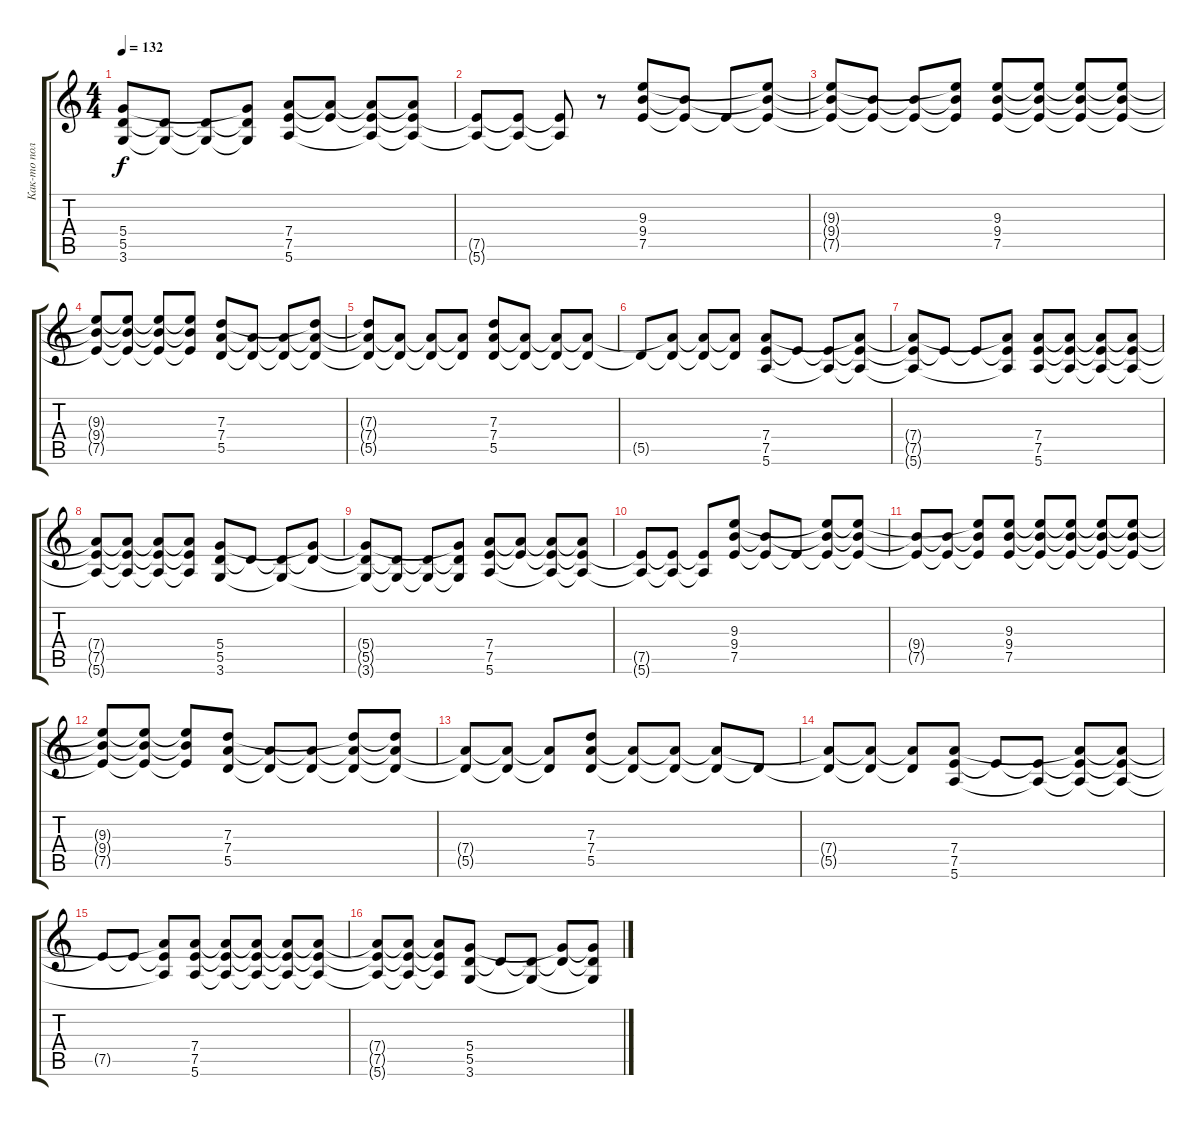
\track ("Как-то полуакустика" "Как-то пол") {instrument acousticguitarsteel}
\staff {score tabs}
\tuning (E4 B3 G3 D3 A2 E2) {hide}
\ts (4 4)
\tempo 132
\clef g2
\ks c
(5.4{t} 5.5{t} 3.6{t}).8{dy f} (5.5{t} 3.6{t}).8 (5.5{t} 3.6{t}).8 (5.4{t} 5.5{t} 3.6{t}).8 (7.4 7.5 5.6).8 (7.4{t} 7.5{t}).8 (7.4{t} 7.5{t} 5.6{t}).8 (7.4{t} 7.5{t} 5.6{t}).8 |
(7.5{t} 5.6{t}).8 (7.5{t} 5.6{t}).8 (7.5{t} 5.6{t}).8 r.8 (9.3 9.4 7.5).8 (9.4{t} 7.5{t}).8 7.5{t}.8 (9.3{t} 9.4{t} 7.5{t}).8 |
(9.3{t} 9.4{t} 7.5{t}).8 (9.4{t} 7.5{t}).8 (9.4{t} 7.5{t}).8 (9.3{t} 9.4{t} 7.5{t}).8 (9.3 9.4 7.5).8 (9.3{t} 9.4{t} 7.5{t}).8 (9.3{t} 9.4{t} 7.5{t}).8 (9.3{t} 9.4{t} 7.5{t}).8 |
(9.3{t} 9.4{t} 7.5{t}).8 (9.3{t} 9.4{t} 7.5{t}).8 (9.3{t} 9.4{t} 7.5{t}).8 (9.3{t} 9.4{t} 7.5{t}).8 (7.3 7.4 5.5).8 (7.4{t} 5.5{t}).8 (7.4{t} 5.5{t}).8 (7.3{t} 7.4{t} 5.5{t}).8 |
(7.3{t} 7.4{t} 5.5{t}).8 (7.4{t} 5.5{t}).8 (7.4{t} 5.5{t}).8 (7.4{t} 5.5{t}).8 (7.3 7.4 5.5).8 (7.4{t} 5.5{t}).8 (7.4{t} 5.5{t}).8 (7.4{t} 5.5{t}).8 |
5.5{t}.8 (7.4{t} 5.5{t}).8 (7.4{t} 5.5{t}).8 (7.4{t} 5.5{t}).8 (7.4 7.5 5.6).8 7.5{t}.8 (7.5{t} 5.6{t}).8 (7.4{t} 7.5{t} 5.6{t}).8 |
(7.4{t} 7.5{t} 5.6{t}).8 7.5{t}.8 7.5{t}.8 (7.4{t} 7.5{t} 5.6{t}).8 (7.4 7.5 5.6).8 (7.4{t} 7.5{t} 5.6{t}).8 (7.4{t} 7.5{t} 5.6{t}).8 (7.4{t} 7.5{t} 5.6{t}).8 |
(7.4{t} 7.5{t} 5.6{t}).8 (7.4{t} 7.5{t} 5.6{t}).8 (7.4{t} 7.5{t} 5.6{t}).8 (7.4{t} 7.5{t} 5.6{t}).8 (5.4 5.5 3.6).8 5.5{t}.8 (5.5{t} 3.6{t}).8 (5.4{t} 5.5{t}).8 |
(5.4{t} 5.5{t} 3.6{t}).8 (5.5{t} 3.6{t}).8 (5.5{t} 3.6{t}).8 (5.4{t} 5.5{t} 3.6{t}).8 (7.4 7.5 5.6).8 (7.4{t} 7.5{t}).8 (7.4{t} 7.5{t} 5.6{t}).8 (7.4{t} 7.5{t} 5.6{t}).8 |
(7.5{t} 5.6{t}).8 (7.5{t} 5.6{t}).8 (7.5{t} 5.6{t}).8 (9.3 9.4 7.5).8 (9.4{t} 7.5{t}).8 7.5{t}.8 (9.3{t} 9.4{t} 7.5{t}).8 (9.3{t} 9.4{t} 7.5{t}).8 |
(9.4{t} 7.5{t}).8 (9.4{t} 7.5{t}).8 (9.3{t} 9.4{t} 7.5{t}).8 (9.3 9.4 7.5).8 (9.3{t} 9.4{t} 7.5{t}).8 (9.3{t} 9.4{t} 7.5{t}).8 (9.3{t} 9.4{t} 7.5{t}).8 (9.3{t} 9.4{t} 7.5{t}).8 |
(9.3{t} 9.4{t} 7.5{t}).8 (9.3{t} 9.4{t} 7.5{t}).8 (9.3{t} 9.4{t} 7.5{t}).8 (7.3 7.4 5.5).8 (7.4{t} 5.5{t}).8 (7.4{t} 5.5{t}).8 (7.3{t} 7.4{t} 5.5{t}).8 (7.3{t} 7.4{t} 5.5{t}).8 |
(7.4{t} 5.5{t}).8 (7.4{t} 5.5{t}).8 (7.4{t} 5.5{t}).8 (7.3 7.4 5.5).8 (7.4{t} 5.5{t}).8 (7.4{t} 5.5{t}).8 (7.4{t} 5.5{t}).8 5.5{t}.8 |
(7.4{t} 5.5{t}).8 (7.4{t} 5.5{t}).8 (7.4{t} 5.5{t}).8 (7.4 7.5 5.6).8 7.5{t}.8 (7.5{t} 5.6{t}).8 (7.4{t} 7.5{t} 5.6{t}).8 (7.4{t} 7.5{t} 5.6{t}).8 |
7.5{t}.8 7.5{t}.8 (7.4{t} 7.5{t} 5.6{t}).8 (7.4 7.5 5.6).8 (7.4{t} 7.5{t} 5.6{t}).8 (7.4{t} 7.5{t} 5.6{t}).8 (7.4{t} 7.5{t} 5.6{t}).8 (7.4{t} 7.5{t} 5.6{t}).8 |
(7.4{t} 7.5{t} 5.6{t}).8 (7.4{t} 7.5{t} 5.6{t}).8 (7.4{t} 7.5{t} 5.6{t}).8 (5.4 5.5 3.6).8 5.5{t}.8 (5.5{t} 3.6{t}).8 (5.4{t} 5.5{t}).8 (5.4{t} 5.5{t} 3.6{t}).8
